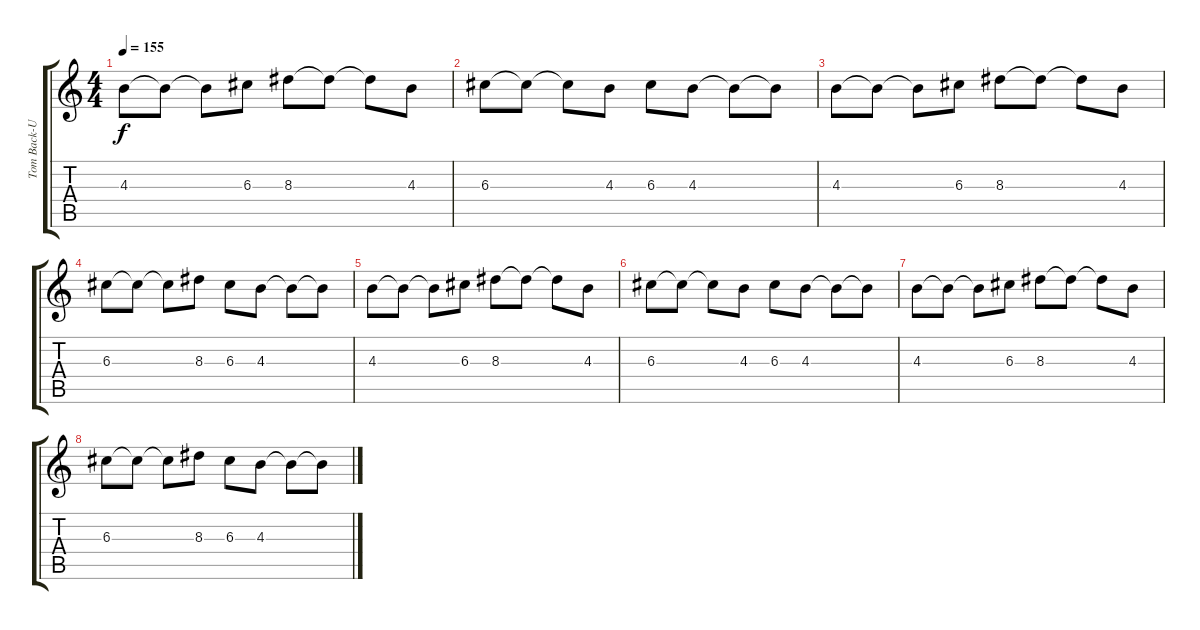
\track ("Tom Back-Up Vocals" "Tom Back-U") {instrument overdrivenguitar}
\staff {score tabs}
\tuning (E4 B3 G3 D3 A2 E2) {hide}
\ts (4 4)
\tempo 155
\clef g2
\ks c
4.3.8{dy f} 4.3{t}.8 4.3{t}.8 6.3.8 8.3.8 8.3{t}.8 8.3{t}.8 4.3.8 |
6.3.8 6.3{t}.8 6.3{t}.8 4.3.8 6.3.8 4.3.8 4.3{t}.8 4.3{t}.8 |
4.3.8 4.3{t}.8 4.3{t}.8 6.3.8 8.3.8 8.3{t}.8 8.3{t}.8 4.3.8 |
6.3.8 6.3{t}.8 6.3{t}.8 8.3.8 6.3.8 4.3.8 4.3{t}.8 4.3{t}.8 |
4.3.8 4.3{t}.8 4.3{t}.8 6.3.8 8.3.8 8.3{t}.8 8.3{t}.8 4.3.8 |
6.3.8 6.3{t}.8 6.3{t}.8 4.3.8 6.3.8 4.3.8 4.3{t}.8 4.3{t}.8 |
4.3.8 4.3{t}.8 4.3{t}.8 6.3.8 8.3.8 8.3{t}.8 8.3{t}.8 4.3.8 |
6.3.8 6.3{t}.8 6.3{t}.8 8.3.8 6.3.8 4.3.8 4.3{t}.8 4.3{t}.8
